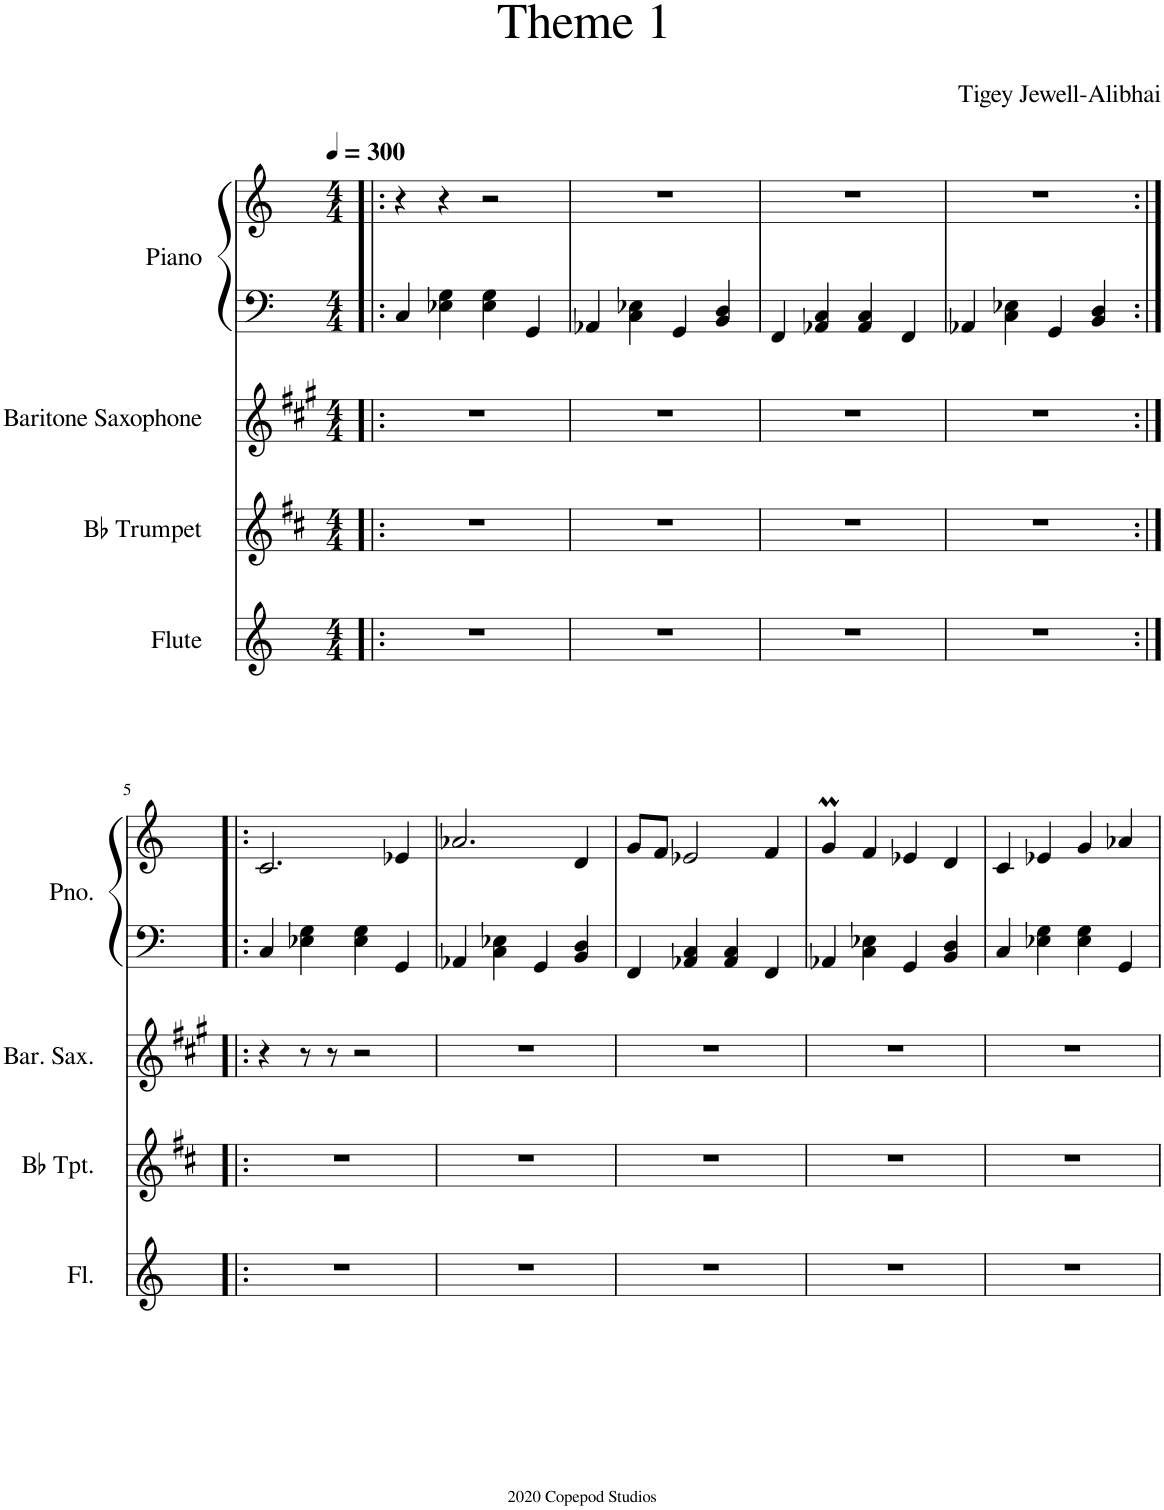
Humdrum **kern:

**kern	**kern	**kern	**kern	**kern
*part4	*part3	*part2	*part1	*part1
*staff5	*staff4	*staff3	*staff2	*staff1
*I"Flute	*I"Bb Trumpet	*I"Baritone Saxophone	*I"Piano	*
*I'Fl.	*I'Bb Tpt.	*I'Bar. Sax.	*I'Pno.	*
*clefG2	*clefG2	*clefG2	*clefF4	*clefG2
*	*Trd1c2	*Trd12c21	*	*
*k[]	*k[f#c#]	*k[f#c#g#]	*k[]	*k[]
*M4/4	*M4/4	*M4/4	*M4/4	*M4/4
*MM300	*MM300	*MM300	*MM300	*MM300
=1!|:	=1!|:	=1!|:	=1!|:	=1!|:
1r	1r	1r	4C/	4r
.	.	.	4E-X\ 4G\	4r
.	.	.	4E-\ 4G\	2r
.	.	.	4GG/	.
=2	=2	=2	=2	=2
1r	1r	1r	4AA-X/	1r
.	.	.	4C\ 4E-X\	.
.	.	.	4GG/	.
.	.	.	4BB/ 4D/	.
=3	=3	=3	=3	=3
1r	1r	1r	4FF/	1r
.	.	.	4AA-X/ 4C/	.
.	.	.	4AA-/ 4C/	.
.	.	.	4FF/	.
=4	=4	=4	=4	=4
1r	1r	1r	4AA-X/	1r
.	.	.	4C\ 4E-X\	.
.	.	.	4GG/	.
.	.	.	4BB/ 4D/	.
!!LO:LB:g=z
=5:|!|:	=5:|!|:	=5:|!|:	=5:|!|:	=5:|!|:
1r	1r	4r	4C/	2.c/
.	.	8r	4E-X\ 4G\	.
.	.	8r	.	.
.	.	2r	4E-\ 4G\	.
.	.	.	4GG/	4e-X/
=6	=6	=6	=6	=6
1r	1r	1r	4AA-X/	2.a-X/
.	.	.	4C\ 4E-X\	.
.	.	.	4GG/	.
.	.	.	4BB/ 4D/	4d/
=7	=7	=7	=7	=7
1r	1r	1r	4FF/	8g/L
.	.	.	.	8f/J
.	.	.	4AA-X/ 4C/	2e-X/
.	.	.	4AA-/ 4C/	.
.	.	.	4FF/	4f/
=8	=8	=8	=8	=8
1r	1r	1r	4AA-X/	4gM/
.	.	.	4C\ 4E-X\	4f/
.	.	.	4GG/	4e-X/
.	.	.	4BB/ 4D/	4d/
=9	=9	=9	=9	=9
1r	1r	1r	4C/	4c/
.	.	.	4E-X\ 4G\	4e-X/
.	.	.	4E-\ 4G\	4g/
.	.	.	4GG/	4a-X/
=	=	=	=	=
*-	*-	*-	*-	*-
